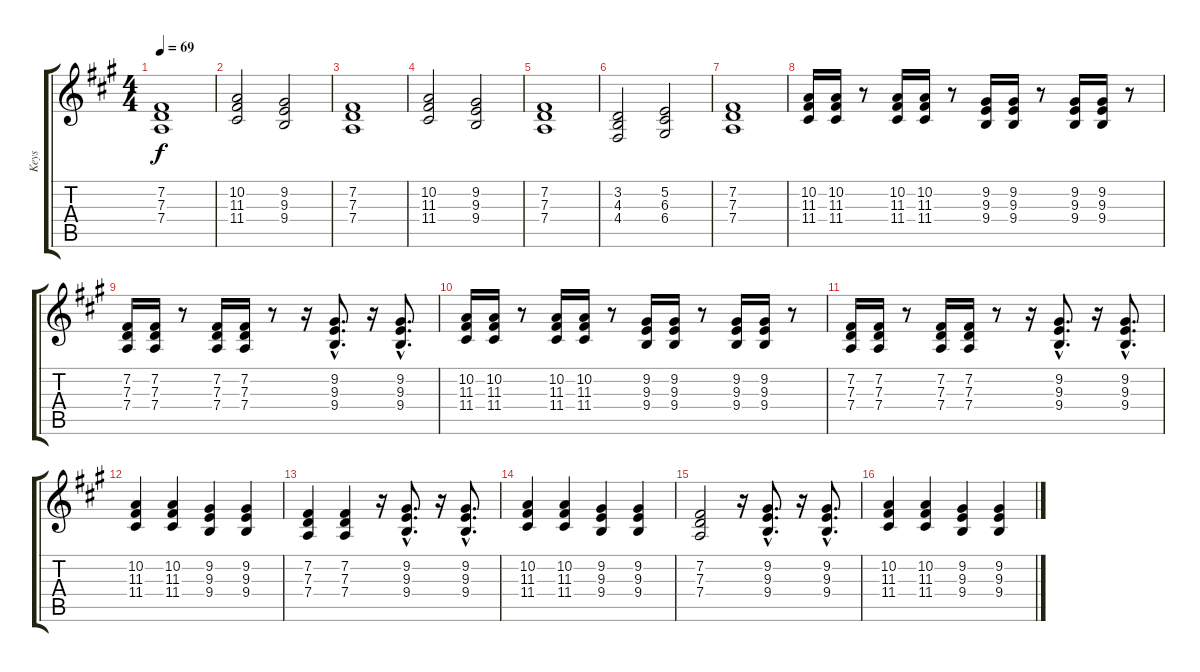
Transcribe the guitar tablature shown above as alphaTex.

\track ("Keys" "Keys") {instrument churchorgan}
\staff {score tabs}
\tuning (E4 B3 G3 D3 A2 E2) {hide}
\ts (4 4)
\tempo 69
\clef g2
\ks f#minor
(7.2 7.3 7.4).1{dy f} |
(10.2 11.3 11.4).2{balance 8} (9.2 9.3 9.4).2 |
(7.2 7.3 7.4).1 |
(10.2 11.3 11.4).2 (9.2 9.3 9.4).2 |
(7.2 7.3 7.4).1 |
(3.2 4.3 4.4).2 (5.2 6.3 6.4).2 |
(7.2 7.3 7.4).1 |
(10.2 11.3 11.4).16 (10.2 11.3 11.4).16 r.8 (10.2 11.3 11.4).16 (10.2 11.3 11.4).16 r.8 (9.2 9.3 9.4).16 (9.2 9.3 9.4).16 r.8 (9.2 9.3 9.4).16 (9.2 9.3 9.4).16 r.8 |
(7.2 7.3 7.4).16 (7.2 7.3 7.4).16 r.8 (7.2 7.3 7.4).16 (7.2 7.3 7.4).16 r.8 r.16 (9.2{hac} 9.3{hac} 9.4{hac}).8{d} r.16 (9.2{hac} 9.3{hac} 9.4{hac}).8{d} |
(10.2 11.3 11.4).16 (10.2 11.3 11.4).16 r.8 (10.2 11.3 11.4).16 (10.2 11.3 11.4).16 r.8 (9.2 9.3 9.4).16 (9.2 9.3 9.4).16 r.8 (9.2 9.3 9.4).16 (9.2 9.3 9.4).16 r.8 |
(7.2 7.3 7.4).16 (7.2 7.3 7.4).16 r.8 (7.2 7.3 7.4).16 (7.2 7.3 7.4).16 r.8 r.16 (9.2{hac} 9.3{hac} 9.4{hac}).8{d} r.16 (9.2{hac} 9.3{hac} 9.4{hac}).8{d} |
(10.2 11.3 11.4).4 (10.2 11.3 11.4).4 (9.2 9.3 9.4).4 (9.2 9.3 9.4).4 |
(7.2 7.3 7.4).4 (7.2 7.3 7.4).4 r.16 (9.2{hac} 9.3{hac} 9.4{hac}).8{d} r.16 (9.2{hac} 9.3{hac} 9.4{hac}).8{d} |
(10.2 11.3 11.4).4 (10.2 11.3 11.4).4 (9.2 9.3 9.4).4 (9.2 9.3 9.4).4 |
(7.2 7.3 7.4).2 r.16 (9.2{hac} 9.3{hac} 9.4{hac}).8{d} r.16 (9.2{hac} 9.3{hac} 9.4{hac}).8{d} |
(10.2 11.3 11.4).4 (10.2 11.3 11.4).4 (9.2 9.3 9.4).4 (9.2 9.3 9.4).4
